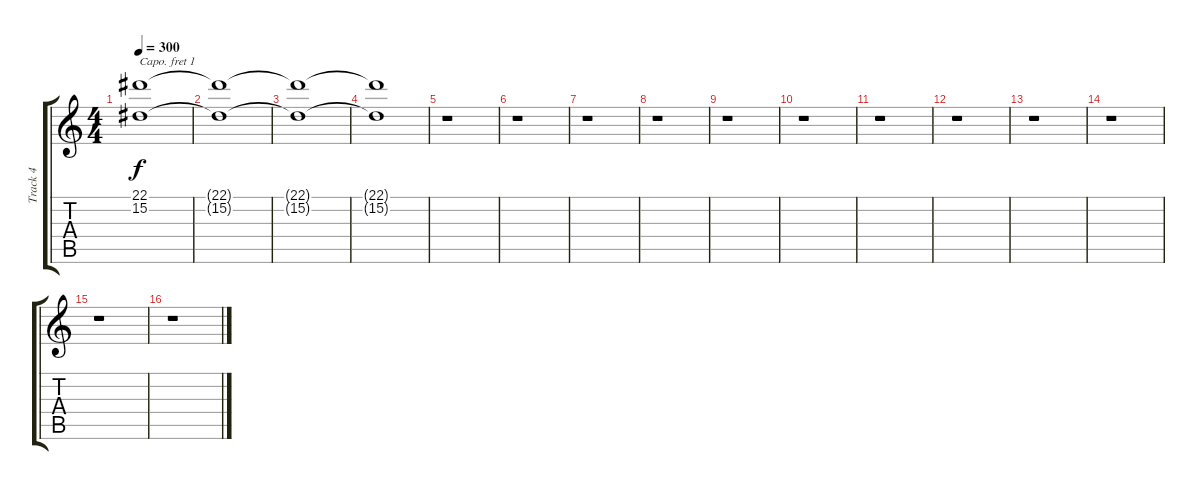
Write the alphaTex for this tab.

\track ("Track 4" "Track 4") {instrument synthstrings1}
\staff {score tabs}
\capo 1
\tuning (E4 B3 G3 D3 A2 E2) {hide}
\ts (4 4)
\tempo 300
\clef g2
\ks c
(22.1{t} 15.2{t}).1{dy f} |
(22.1{t} 15.2{t}).1 |
(22.1{t} 15.2{t}).1 |
(22.1{t} 15.2{t}).1 |
r.1 |
r.1 |
r.1 |
r.1 |
r.1 |
r.1 |
r.1 |
r.1 |
r.1 |
r.1 |
r.1 |
r.1
